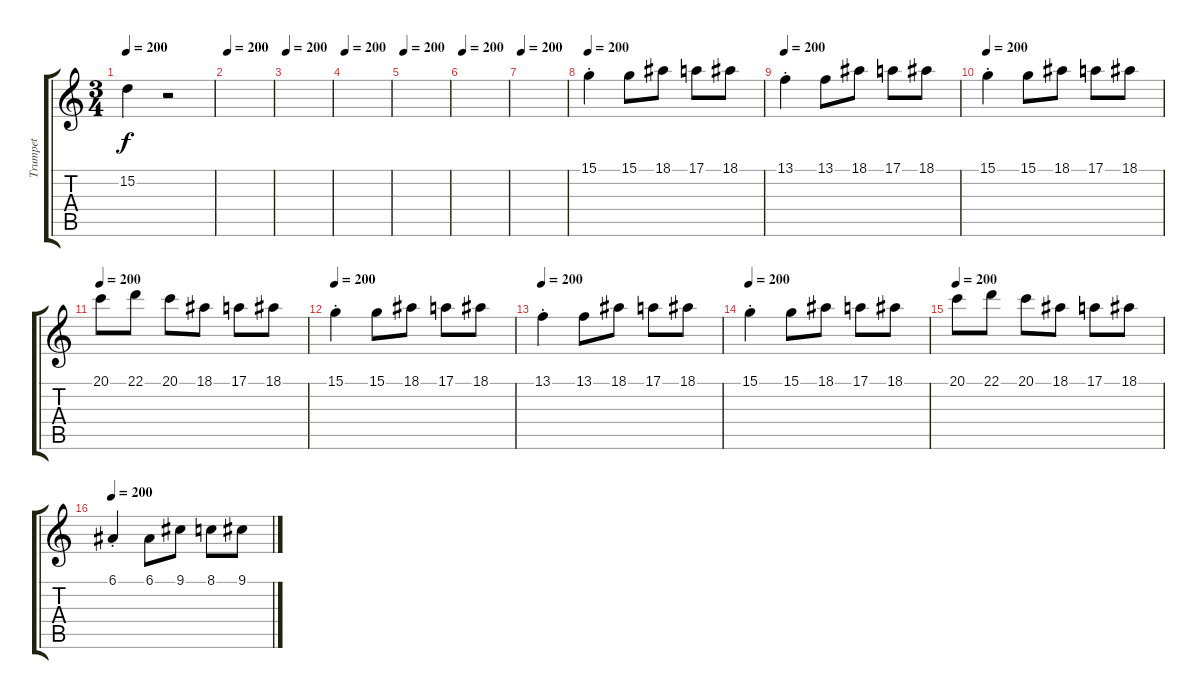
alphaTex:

\track ("Trumpet" "Trumpet") {instrument trumpet}
\staff {score tabs}
\tuning (E4 B3 G3 D3 A2 E2) {hide}
\ts (3 4)
\tempo 200
\clef g2
\ks c
15.2{t}.4{dy f} r.2 |
\tempo 200
|
\tempo 200
|
\tempo 200
|
\tempo 200
|
\tempo 200
|
\tempo 200
|
\tempo 200
15.1{st}.4{balance 6 instrument piccolo} 15.1.8 18.1.8 17.1.8 18.1.8 |
\tempo 200
13.1{st}.4{balance 6 instrument piccolo} 13.1.8 18.1.8 17.1.8 18.1.8 |
\tempo 200
15.1{st}.4{balance 6 instrument piccolo} 15.1.8 18.1.8 17.1.8 18.1.8 |
\tempo 200
20.1.8{balance 6 instrument piccolo} 22.1.8 20.1.8 18.1.8 17.1.8 18.1.8 |
\tempo 200
15.1{st}.4{balance 6 instrument flute} 15.1.8 18.1.8 17.1.8 18.1.8 |
\tempo 200
13.1{st}.4{balance 6 instrument flute} 13.1.8 18.1.8 17.1.8 18.1.8 |
\tempo 200
15.1{st}.4{balance 6 instrument flute} 15.1.8 18.1.8 17.1.8 18.1.8 |
\tempo 200
20.1.8{balance 6 instrument flute} 22.1.8 20.1.8 18.1.8 17.1.8 18.1.8 |
\tempo 200
6.1{st}.4{instrument flute} 6.1.8 9.1.8 8.1.8 9.1.8
